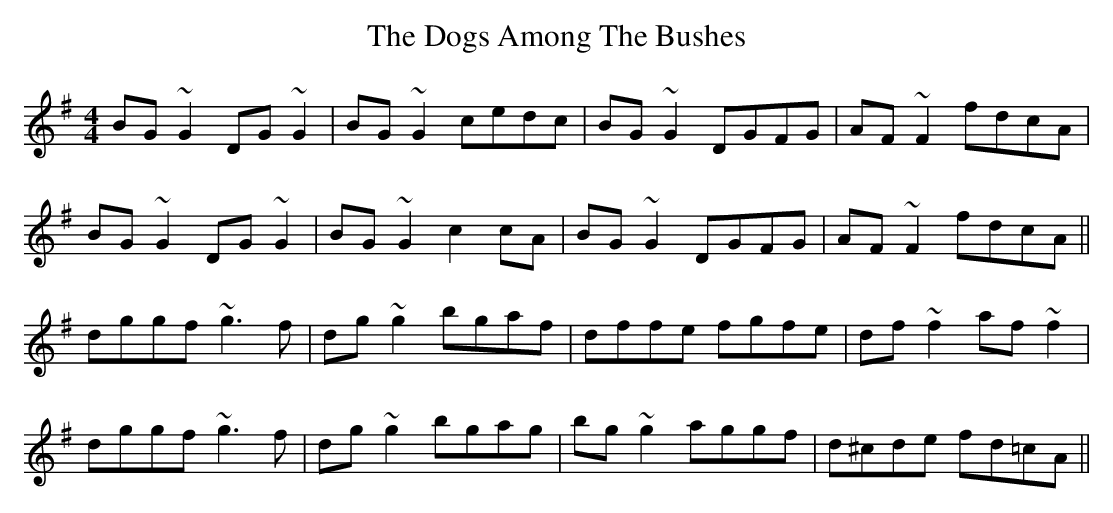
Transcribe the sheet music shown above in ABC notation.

X:1
T: The Dogs Among The Bushes
M: 4/4
L: 1/8
K: Gmaj
BG~G2 DG~G2|BG~G2 cedc|BG~G2 DGFG|AF~F2 fdcA|
BG~G2 DG~G2|BG~G2 c2cA|BG~G2 DGFG|AF~F2 fdcA||
dggf ~g3f|dg~g2 bgaf|dffe fgfe|df~f2 af~f2|
dggf ~g3f|dg~g2 bgag|bg~g2 aggf|d^cde fd=cA||
